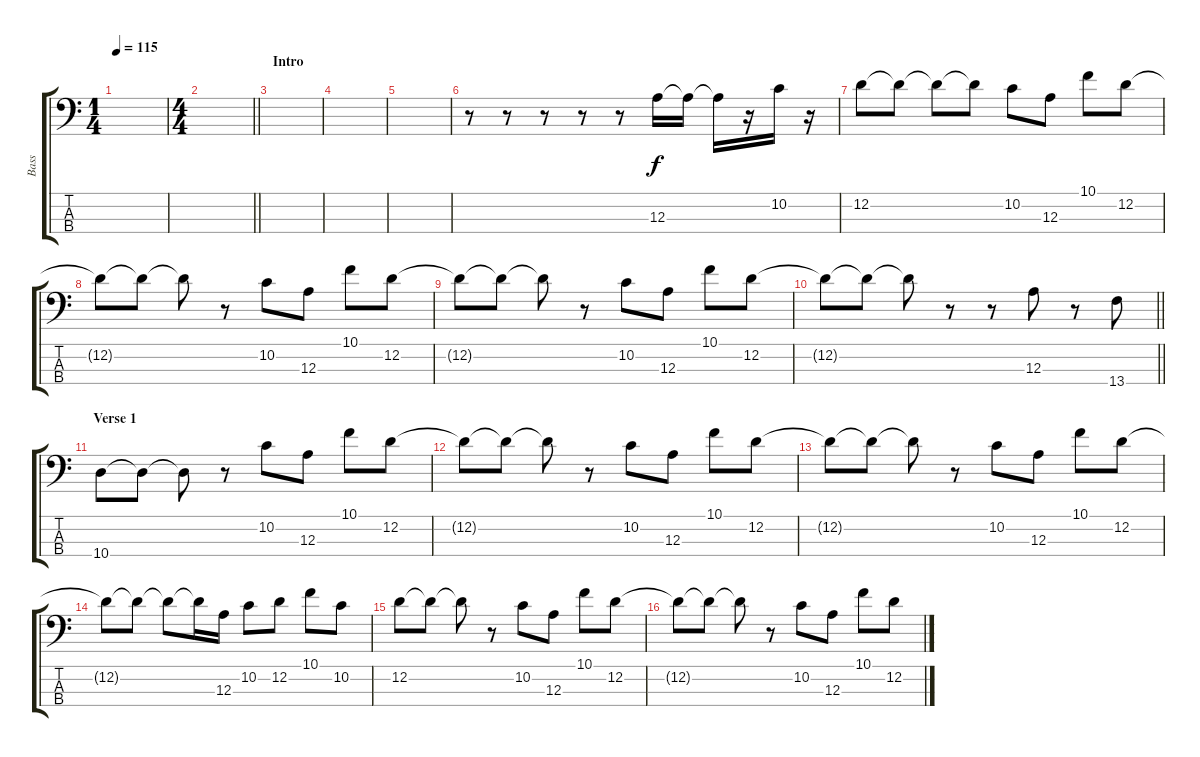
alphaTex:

\track ("Bass" "Bass") {instrument electricbassfinger}
\staff {score tabs}
\tuning (G2 D2 A1 E1) {hide}
\ts (1 4)
\tempo 115
\clef f4
\ks c
|
\ts (4 4)
\barLineRight lightlight
|
\section ("" "Intro")
|
|
|
r.8 r.8 r.8 r.8 r.8 12.3.16 12.3{t}.16 12.3{t}.16 r.16 10.2.16 r.16 |
12.2.8 12.2{t}.8 12.2{t}.8 12.2{t}.8 10.2.8 12.3.8 10.1.8 12.2.8 |
12.2{t}.8 12.2{t}.8 12.2{t}.8 r.8 10.2.8 12.3.8 10.1.8 12.2.8 |
12.2{t}.8 12.2{t}.8 12.2{t}.8 r.8 10.2.8 12.3.8 10.1.8 12.2.8 |
\barLineRight lightlight
12.2{t}.8 12.2{t}.8 12.2{t}.8 r.8 r.8 12.3.8 r.8 13.4.8 |
\section ("" "Verse 1")
10.4.8 10.4{t}.8 10.4{t}.8 r.8 10.2.8 12.3.8 10.1.8 12.2.8 |
12.2{t}.8 12.2{t}.8 12.2{t}.8 r.8 10.2.8 12.3.8 10.1.8 12.2.8 |
12.2{t}.8 12.2{t}.8 12.2{t}.8 r.8 10.2.8 12.3.8 10.1.8 12.2.8 |
12.2{t}.8 12.2{t}.8 12.2{t}.8 12.2{t}.16 12.3.16 10.2.8 12.2.8 10.1.8 10.2.8 |
12.2.8 12.2{t}.8 12.2{t}.8 r.8 10.2.8 12.3.8 10.1.8 12.2.8 |
12.2{t}.8 12.2{t}.8 12.2{t}.8 r.8 10.2.8 12.3.8 10.1.8 12.2.8
